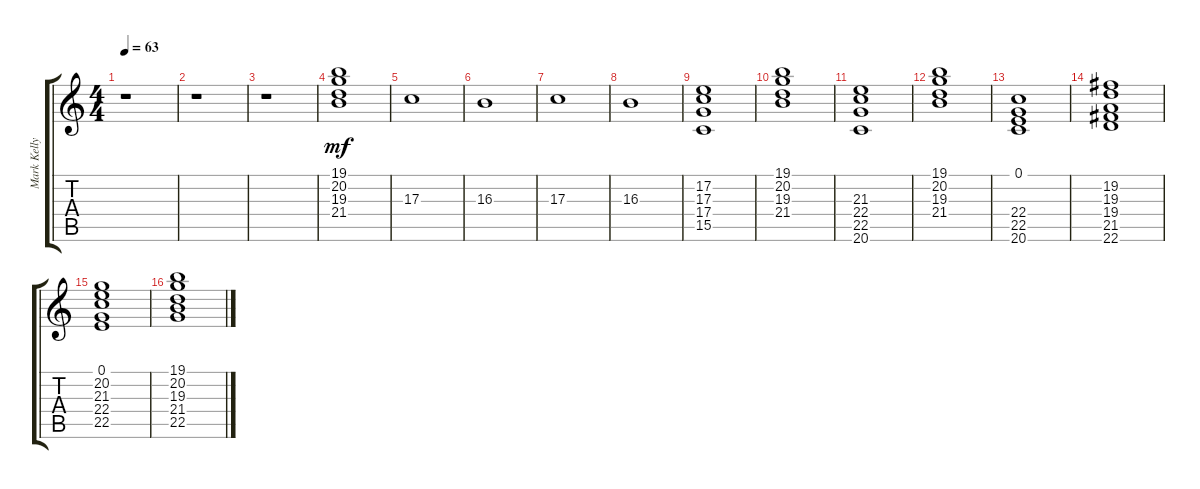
\track ("Mark Kelly III" "Mark Kelly") {instrument synthstrings1}
\staff {score tabs}
\tuning (E4 B3 G3 D3 A2 E2) {hide}
\ts (4 4)
\tempo 63
\clef g2
\ks c
r.1{dy mf} |
r.1 |
r.1 |
(19.1 20.2 19.3 21.4).1 |
17.3.1 |
16.3.1 |
17.3.1 |
16.3.1 |
(17.2 17.3 17.4 15.5).1 |
(19.1 20.2 19.3 21.4).1 |
(21.3 22.4 22.5 20.6).1 |
(19.1 20.2 19.3 21.4).1 |
(0.1 22.4 22.5 20.6).1 |
(19.2 19.3 19.4 21.5 22.6).1 |
(0.1 20.2 21.3 22.4 22.5).1 |
(19.1 20.2 19.3 21.4 22.5).1
